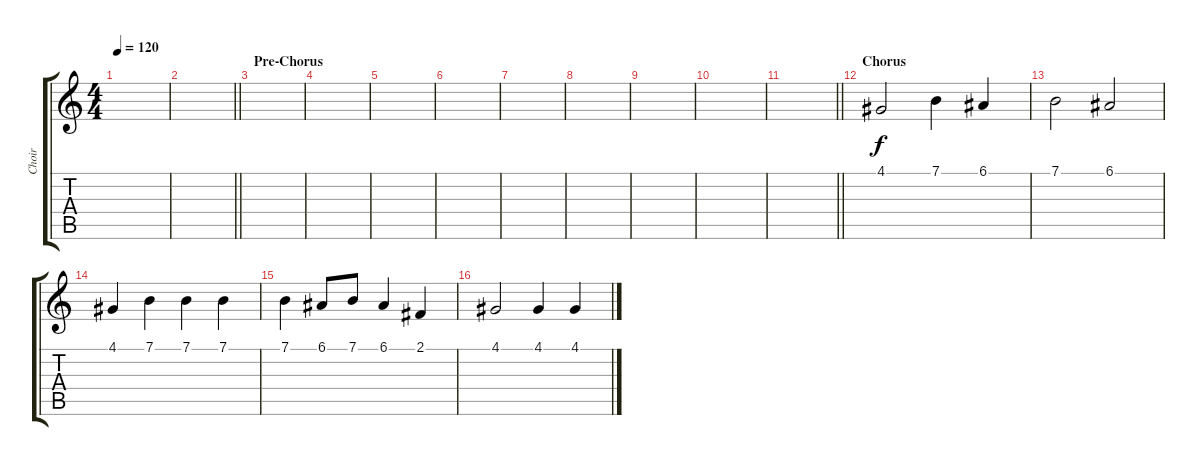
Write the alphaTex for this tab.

\track ("Choir" "Choir") {instrument choiraahs}
\staff {score tabs}
\tuning (E4 B3 G3 D3 A2 E2) {hide}
\ts (4 4)
\tempo 120
\clef g2
\ks c
|
\barLineRight lightlight
|
\section ("" "Pre-Chorus")
|
|
|
|
|
|
|
|
\barLineRight lightlight
|
\section ("" "Chorus")
4.1.2 7.1.4 6.1.4 |
7.1.2 6.1.2 |
4.1.4 7.1.4 7.1.4 7.1.4 |
7.1.4 6.1.8 7.1.8 6.1.4 2.1.4 |
4.1.2 4.1.4 4.1.4
